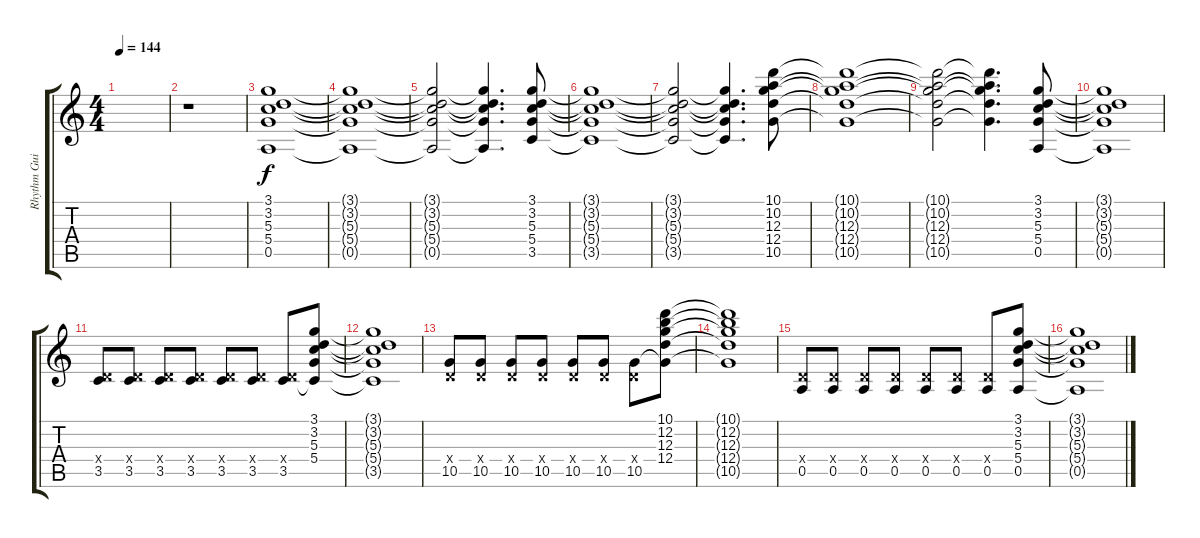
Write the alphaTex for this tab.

\track ("Rhythm Guitar 1" "Rhythm Gui") {instrument distortionguitar}
\staff {score tabs}
\tuning (E4 B3 G3 D3 A2 E2) {hide}
\ts (4 4)
\tempo 144
\clef g2
\ks c
|
r.1 |
(3.1 3.2 5.3 5.4 0.5).1{volume 14} |
(3.1{t} 3.2{t} 5.3{t} 5.4{t} 0.5{t}).1{volume 13} |
(3.1{t} 3.2{t} 5.3{t} 5.4{t} 0.5{t}).2{volume 12} (3.1{t} 3.2{t} 5.3{t} 5.4{t} 0.5{t}).4{d} (3.1 3.2 5.3 5.4 3.5).8{volume 14} |
(3.1{t} 3.2{t} 5.3{t} 5.4{t} 3.5{t}).1{volume 13} |
(3.1{t} 3.2{t} 5.3{t} 5.4{t} 3.5{t}).2{volume 12} (3.1{t} 3.2{t} 5.3{t} 5.4{t} 3.5{t}).4{d} (10.1 10.2 12.3 12.4 10.5).8{volume 14} |
(10.1{t} 10.2{t} 12.3{t} 12.4{t} 10.5{t}).1{volume 13} |
(10.1{t} 10.2{t} 12.3{t} 12.4{t} 10.5{t}).2{volume 12} (10.1{t} 10.2{t} 12.3{t} 12.4{t} 10.5{t}).4{d} (3.1 3.2 5.3 5.4 0.5).8{volume 14} |
(3.1{t} 3.2{t} 5.3{t} 5.4{t} 0.5{t}).1{volume 13} |
(0.4{x} 3.5).8{volume 10} (0.4{x} 3.5).8 (0.4{x} 3.5).8 (0.4{x} 3.5).8 (0.4{x} 3.5).8 (0.4{x} 3.5).8 (0.4{x} 3.5).8 (3.1 3.2 5.3 5.4 3.5{t}).8{volume 14} |
(3.1{t} 3.2{t} 5.3{t} 5.4{t} 3.5{t}).1{volume 13} |
(0.4{x} 10.5).8{volume 10} (0.4{x} 10.5).8 (0.4{x} 10.5).8 (0.4{x} 10.5).8 (0.4{x} 10.5).8 (0.4{x} 10.5).8 (0.4{x} 10.5).8 (10.1 12.2 12.3 12.4 10.5{t}).8{volume 14} |
(10.1{t} 12.2{t} 12.3{t} 12.4{t} 10.5{t}).1{volume 13} |
(0.4{x} 0.5).8{volume 10} (0.4{x} 0.5).8 (0.4{x} 0.5).8 (0.4{x} 0.5).8 (0.4{x} 0.5).8 (0.4{x} 0.5).8 (0.4{x} 0.5).8 (3.1 3.2 5.3 5.4 0.5).8{volume 14} |
(3.1{t} 3.2{t} 5.3{t} 5.4{t} 0.5{t}).1{volume 13}
